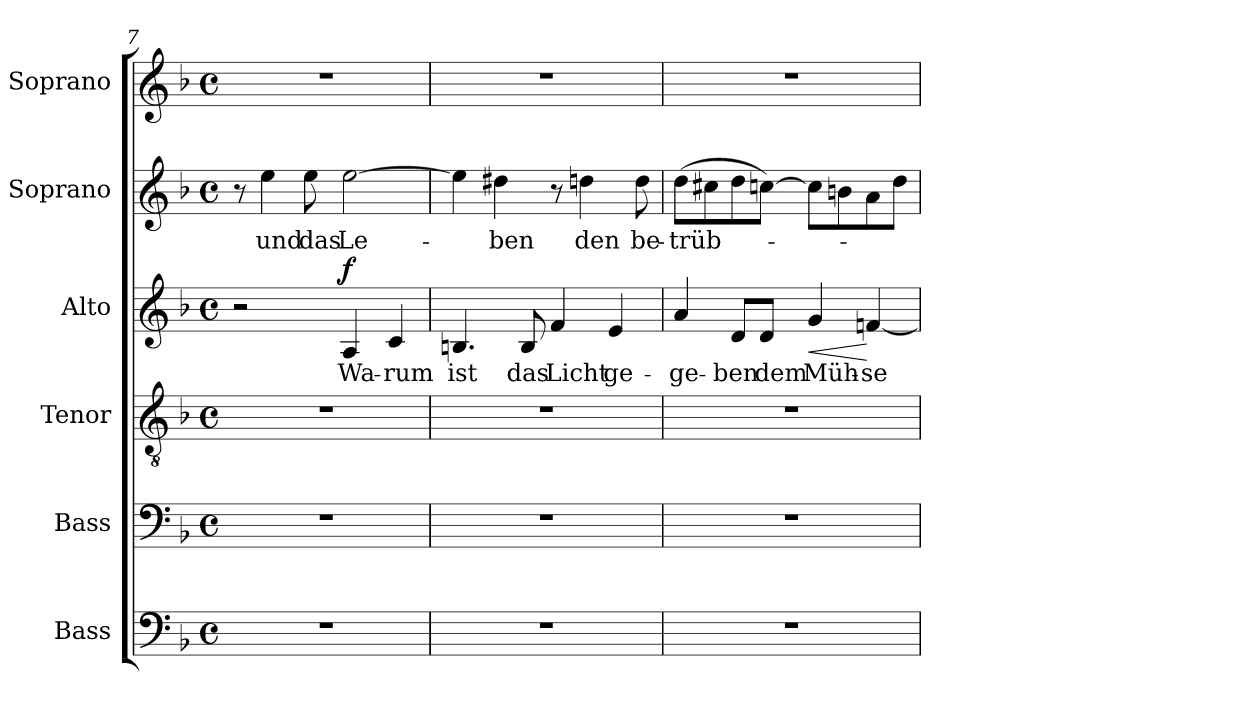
**kern	**kern	**kern	**kern	**text	**dynam	**kern	**text	**kern
*part6	*part5	*part4	*part3	*part3	*part3	*part2	*part2	*part1
*staff6	*staff5	*staff4	*staff3	*staff3	*staff3	*staff2	*staff2	*staff1
*I"Bass	*I"Bass	*I"Tenor	*I"Alto	*	*	*I"Soprano	*	*I"Soprano
*I'B.	*I'B.	*I'T.	*I'A.	*	*	*I'S.	*	*I'S.
*clefF4	*clefF4	*clefGv2	*clefG2	*	*	*clefG2	*	*clefG2
*	*	*ITrd7c12	*	*	*	*	*	*
*k[b-]	*k[b-]	*k[b-]	*k[b-]	*	*	*k[b-]	*	*k[b-]
*F:	*F:	*F:	*F:	*	*	*F:	*	*F:
*M4/4	*M4/4	*M4/4	*M4/4	*	*	*M4/4	*	*M4/4
*met(c)	*met(c)	*met(c)	*met(c)	*	*	*met(c)	*	*met(c)
=7	=7	=7	=7	=7	=7	=7	=7	=7
1r	1r	1r	2r	.	.	8r	.	1r
!	!	!	!	!	!	!	!LO:LY:b:color=#000000	!
.	.	.	.	.	.	4eei\	und	.
!	!	!	!	!	!	!	!LO:LY:b:color=#000000	!
.	.	.	.	.	.	8eei\	das	.
!	!	!	!	!LO:LY:b:color=#000000	!	!	!	!
!	!	!	!	!	!	!	!LO:LY:b:color=#000000	!
.	.	.	4Ai/	Wa-	f	[2eei\	Le-	.
!	!	!	!	!LO:LY:b:color=#000000	!	!	!	!
.	.	.	4ci/	-rum	.	.	.	.
=8	=8	=8	=8	=8	=8	=8	=8	=8
!	!	!	!	!LO:LY:b:color=#000000	!	!	!	!
1r	1r	1r	4.Bni/	ist	.	4eei\]	.	1r
!	!	!	!	!	!	!	!LO:LY:b:color=#000000	!
.	.	.	.	.	.	4dd#Xi\	-ben	.
!	!	!	!	!LO:LY:b:color=#000000	!	!	!	!
.	.	.	8Bi/	das	.	.	.	.
!	!	!	!	!LO:LY:b:color=#000000	!	!	!	!
.	.	.	4fi/	Licht	.	8r	.	.
!	!	!	!	!	!	!	!LO:LY:b:color=#000000	!
.	.	.	.	.	.	4ddni\	den	.
!	!	!	!	!LO:LY:b:color=#000000	!	!	!	!
.	.	.	4ei/	ge-	.	.	.	.
!	!	!	!	!	!	!	!LO:LY:b:color=#000000	!
.	.	.	.	.	.	8ddi\	be-	.
!!LO:LB:g=z
=9	=9	=9	=9	=9	=9	=9	=9	=9
!	!	!	!	!LO:LY:b:color=#000000	!	!	!	!
!	!	!	!	!	!	!	!LO:LY:b:color=#000000	!
1r	1r	1r	4ai/	-ge-	.	(8ddi\L	-trüb-	1r
.	.	.	.	.	.	8cc#Xi\	.	.
!	!	!	!	!LO:LY:b:color=#000000	!	!	!	!
.	.	.	8di/L	-ben	.	8ddi\	.	.
!	!	!	!	!LO:LY:b:color=#000000	!	!	!	!
.	.	.	8di/J	dem	.	[8ccni\J)	.	.
!	!	!	!	!LO:LY:b:color=#000000	!LO:HP:b	!	!	!
.	.	.	4gi/	Müh-	<	8cci\L]	.	.
.	.	.	.	.	.	8bni\	.	.
!	!	!	!	!LO:LY:b:color=#000000	!	!	!	!
.	.	.	[4fni/	-se-	[	8ai\	.	.
.	.	.	.	.	.	8ddi\J	.	.
=	=	=	=	=	=	=	=	=
*-	*-	*-	*-	*-	*-	*-	*-	*-
